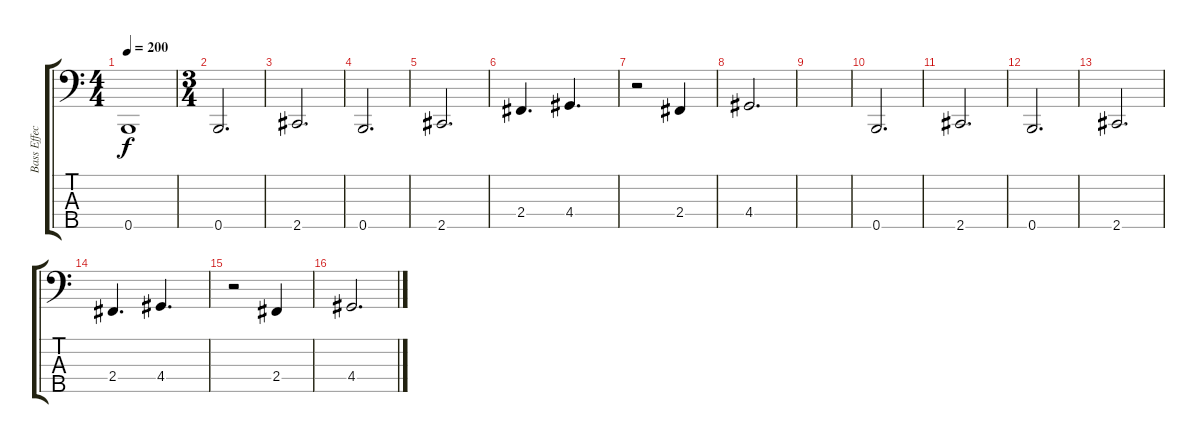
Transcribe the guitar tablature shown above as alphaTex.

\track ("Bass Effect" "Bass Effec") {instrument slapbass1}
\staff {score tabs}
\tuning (G2 D2 A1 E1 B0) {hide}
\ts (4 4)
\tempo 200
\clef f4
\ks c
0.5{t}.1{dy f} |
\ts (3 4)
0.5.2{d} |
2.5.2{d} |
0.5.2{d} |
2.5.2{d} |
2.4.4{d} 4.4.4{d} |
r.2 2.4.4 |
4.4.2{d} |
|
0.5.2{d} |
2.5.2{d} |
0.5.2{d} |
2.5.2{d} |
2.4.4{d} 4.4.4{d} |
r.2 2.4.4 |
4.4.2{d}
